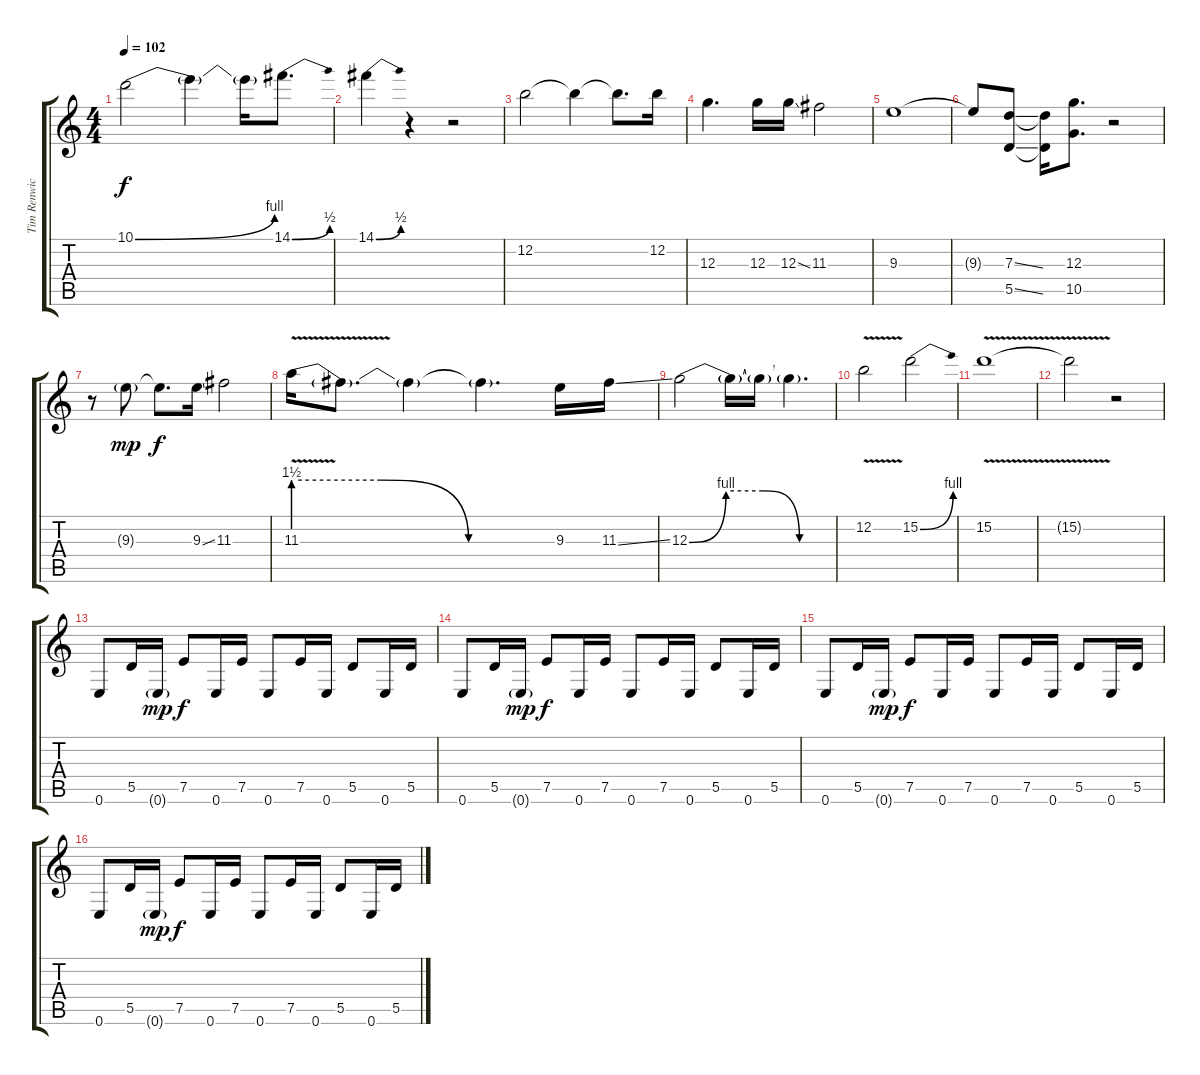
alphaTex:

\track ("Tim Renwick" "Tim Renwic") {instrument electricguitarjazz}
\staff {score tabs}
\tuning (E4 B3 G3 D3 A2 E2) {hide}
\ts (4 4)
\tempo 102
\clef g2
\ks c
10.1{be (bend 0 0 60 4)}.2{dy f} 10.1{t}.4 10.1{t}.16 14.1{be (bend 0 0 60 2)}.8{d} |
14.1{be (bend 0 0 60 2)}.4 r.4 r.2 |
12.2.2 12.2{t}.4 12.2{t}.8{d} 12.2.16 |
12.3.4{d} 12.3.16 12.3{ss}.16 11.3.2 |
9.3.1 |
9.3{t}.8 (7.3{ss} 5.5{ss}).8 (7.3{t} 5.5{t}).16 (12.3 10.5).8{d} r.2 |
r.8 9.3{g}.8{dy mp} 9.3{t}.8{d dy f} 9.3{ss}.16 11.3.2 |
11.3{be (custom 0 6 20 6 40 0 60 0) v}.16 11.3{t}.8{d} 11.3{t}.4 11.3{t}.4{d} 9.3.16 11.3{ss}.16 |
12.3{be (custom 0 0 15 4 30 4 45 0 60 0)}.2 12.3{t}.16 12.3{t}.16 12.3{t}.4{d} |
12.2{v}.2 15.2{be (bend 0 0 60 4)}.2 |
15.2{v}.1 |
15.2{t}.2 r.2 |
0.6.8 5.5.16 0.6{g}.16{dy mp} 7.5.8{dy f} 0.6.16 7.5.16 0.6.8 7.5.16 0.6.16 5.5.8 0.6.16 5.5.16 |
0.6.8 5.5.16 0.6{g}.16{dy mp} 7.5.8{dy f} 0.6.16 7.5.16 0.6.8 7.5.16 0.6.16 5.5.8 0.6.16 5.5.16 |
0.6.8 5.5.16 0.6{g}.16{dy mp} 7.5.8{dy f} 0.6.16 7.5.16 0.6.8 7.5.16 0.6.16 5.5.8 0.6.16 5.5.16 |
0.6.8 5.5.16 0.6{g}.16{dy mp} 7.5.8{dy f} 0.6.16 7.5.16 0.6.8 7.5.16 0.6.16 5.5.8 0.6.16 5.5.16
